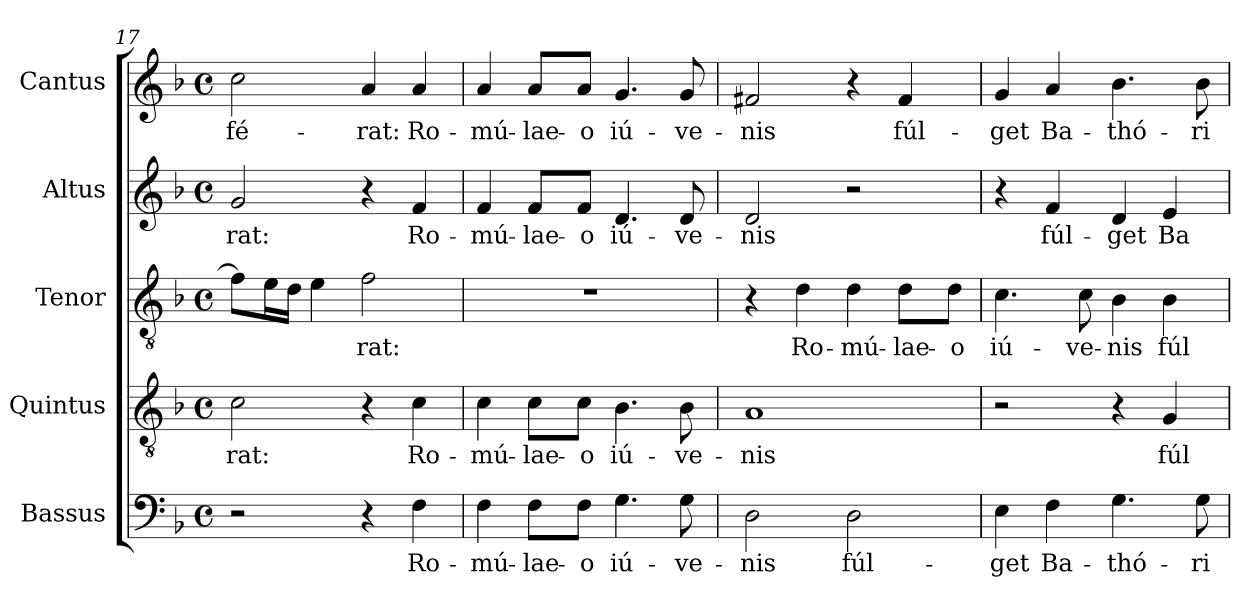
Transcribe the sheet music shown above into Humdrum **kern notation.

**kern	**text	**kern	**text	**kern	**text	**kern	**text	**kern	**text
*part5	*part5	*part4	*part4	*part3	*part3	*part2	*part2	*part1	*part1
*staff5	*staff5	*staff4	*staff4	*staff3	*staff3	*staff2	*staff2	*staff1	*staff1
*I"Bassus	*	*I"Quintus	*	*I"Tenor	*	*I"Altus	*	*I"Cantus	*
*I'Bass.	*	*	*	*I'Ten.	*	*I'Alt.	*	*I'Cant.	*
*clefF4	*	*clefGv2	*	*clefGv2	*	*clefG2	*	*clefG2	*
*	*	*ITrd7c12	*	*ITrd7c12	*	*	*	*	*
*k[b-]	*	*k[b-]	*	*k[b-]	*	*k[b-]	*	*k[b-]	*
*F:	*	*F:	*	*F:	*	*F:	*	*F:	*
*M4/4	*	*M4/4	*	*M4/4	*	*M4/4	*	*M4/4	*
*met(c)	*	*met(c)	*	*met(c)	*	*met(c)	*	*met(c)	*
=17	=17	=17	=17	=17	=17	=17	=17	=17	=17
!	!	!	!LO:LY:b:color=#000000	!	!	!	!	!	!
!	!	!	!	!	!	!	!LO:LY:b:color=#000000	!	!
!	!	!	!	!	!	!	!	!	!LO:LY:b:color=#000000
2r	.	2Ci\	-rat:	8Fi\L]	.	2gi/	-rat:	2cci\	fé-
.	.	.	.	16Ei\L	.	.	.	.	.
.	.	.	.	16Di\JJ	.	.	.	.	.
.	.	.	.	4Ei\	.	.	.	.	.
!	!	!	!	!	!LO:LY:b:color=#000000	!	!	!	!
!	!	!	!	!	!	!	!	!	!LO:LY:b:color=#000000
4r	.	4r	.	2Fi\	-rat:	4r	.	4ai/	-rat:
!	!LO:LY:b:color=#000000	!	!	!	!	!	!	!	!
!	!	!	!LO:LY:b:color=#000000	!	!	!	!	!	!
!	!	!	!	!	!	!	!LO:LY:b:color=#000000	!	!
!	!	!	!	!	!	!	!	!	!LO:LY:b:color=#000000
4Fi\	Ro-	4Ci\	Ro-	.	.	4fi/	Ro-	4ai/	Ro-
=18	=18	=18	=18	=18	=18	=18	=18	=18	=18
!	!LO:LY:b:color=#000000	!	!	!	!	!	!	!	!
!	!	!	!LO:LY:b:color=#000000	!	!	!	!	!	!
!	!	!	!	!	!	!	!LO:LY:b:color=#000000	!	!
!	!	!	!	!	!	!	!	!	!LO:LY:b:color=#000000
4Fi\	-mú-	4Ci\	-mú-	1r	.	4fi/	-mú-	4ai/	-mú-
!	!LO:LY:b:color=#000000	!	!	!	!	!	!	!	!
!	!	!	!LO:LY:b:color=#000000	!	!	!	!	!	!
!	!	!	!	!	!	!	!LO:LY:b:color=#000000	!	!
!	!	!	!	!	!	!	!	!	!LO:LY:b:color=#000000
8Fi\L	-lae-	8Ci\L	-lae-	.	.	8fi/L	-lae-	8ai/L	-lae-
!	!LO:LY:b:color=#000000	!	!	!	!	!	!	!	!
!	!	!	!LO:LY:b:color=#000000	!	!	!	!	!	!
!	!	!	!	!	!	!	!LO:LY:b:color=#000000	!	!
!	!	!	!	!	!	!	!	!	!LO:LY:b:color=#000000
8Fi\J	-o	8Ci\J	-o	.	.	8fi/J	-o	8ai/J	-o
!	!LO:LY:b:color=#000000	!	!	!	!	!	!	!	!
!	!	!	!LO:LY:b:color=#000000	!	!	!	!	!	!
!	!	!	!	!	!	!	!LO:LY:b:color=#000000	!	!
!	!	!	!	!	!	!	!	!	!LO:LY:b:color=#000000
4.Gi\	iú-	4.BB-i\	iú-	.	.	4.di/	iú-	4.gi/	iú-
!	!LO:LY:b:color=#000000	!	!	!	!	!	!	!	!
!	!	!	!LO:LY:b:color=#000000	!	!	!	!	!	!
!	!	!	!	!	!	!	!LO:LY:b:color=#000000	!	!
!	!	!	!	!	!	!	!	!	!LO:LY:b:color=#000000
8Gi\	-ve-	8BB-i\	-ve-	.	.	8di/	-ve-	8gi/	-ve-
=19	=19	=19	=19	=19	=19	=19	=19	=19	=19
!	!LO:LY:b:color=#000000	!	!	!	!	!	!	!	!
!	!	!	!LO:LY:b:color=#000000	!	!	!	!	!	!
!	!	!	!	!	!	!	!LO:LY:b:color=#000000	!	!
!	!	!	!	!	!	!	!	!	!LO:LY:b:color=#000000
2Di\	-nis	1AAi	-nis	4r	.	2di/	-nis	2f#Xi/	-nis
!	!	!	!	!	!LO:LY:b:color=#000000	!	!	!	!
.	.	.	.	4Di\	Ro-	.	.	.	.
!	!LO:LY:b:color=#000000	!	!	!	!	!	!	!	!
!	!	!	!	!	!LO:LY:b:color=#000000	!	!	!	!
2Di\	fúl-	.	.	4Di\	-mú-	2r	.	4r	.
!	!	!	!	!	!LO:LY:b:color=#000000	!	!	!	!
!	!	!	!	!	!	!	!	!	!LO:LY:b:color=#000000
.	.	.	.	8Di\L	-lae-	.	.	4f#i/	fúl-
!	!	!	!	!	!LO:LY:b:color=#000000	!	!	!	!
.	.	.	.	8Di\J	-o	.	.	.	.
=20	=20	=20	=20	=20	=20	=20	=20	=20	=20
!	!LO:LY:b:color=#000000	!	!	!	!	!	!	!	!
!	!	!	!	!	!LO:LY:b:color=#000000	!	!	!	!
!	!	!	!	!	!	!	!	!	!LO:LY:b:color=#000000
4Ei\	-get	2r	.	4.Ci\	iú-	4r	.	4gi/	-get
!	!LO:LY:b:color=#000000	!	!	!	!	!	!	!	!
!	!	!	!	!	!	!	!LO:LY:b:color=#000000	!	!
!	!	!	!	!	!	!	!	!	!LO:LY:b:color=#000000
4Fi\	Ba-	.	.	.	.	4fi/	fúl-	4ai/	Ba-
!	!	!	!	!	!LO:LY:b:color=#000000	!	!	!	!
.	.	.	.	8Ci\	-ve-	.	.	.	.
!	!LO:LY:b:color=#000000	!	!	!	!	!	!	!	!
!	!	!	!	!	!LO:LY:b:color=#000000	!	!	!	!
!	!	!	!	!	!	!	!LO:LY:b:color=#000000	!	!
!	!	!	!	!	!	!	!	!	!LO:LY:b:color=#000000
4.Gi\	-thó-	4r	.	4BB-i\	-nis	4di/	-get	4.b-i\	-thó-
!	!	!	!LO:LY:b:color=#000000	!	!	!	!	!	!
!	!	!	!	!	!LO:LY:b:color=#000000	!	!	!	!
!	!	!	!	!	!	!	!LO:LY:b:color=#000000	!	!
.	.	4GGi/	fúl-	4BB-i\	fúl-	4ei/	Ba-	.	.
!	!LO:LY:b:color=#000000	!	!	!	!	!	!	!	!
!	!	!	!	!	!	!	!	!	!LO:LY:b:color=#000000
8Gi\	-ri-	.	.	.	.	.	.	8b-i\	-ri-
=	=	=	=	=	=	=	=	=	=
*-	*-	*-	*-	*-	*-	*-	*-	*-	*-
